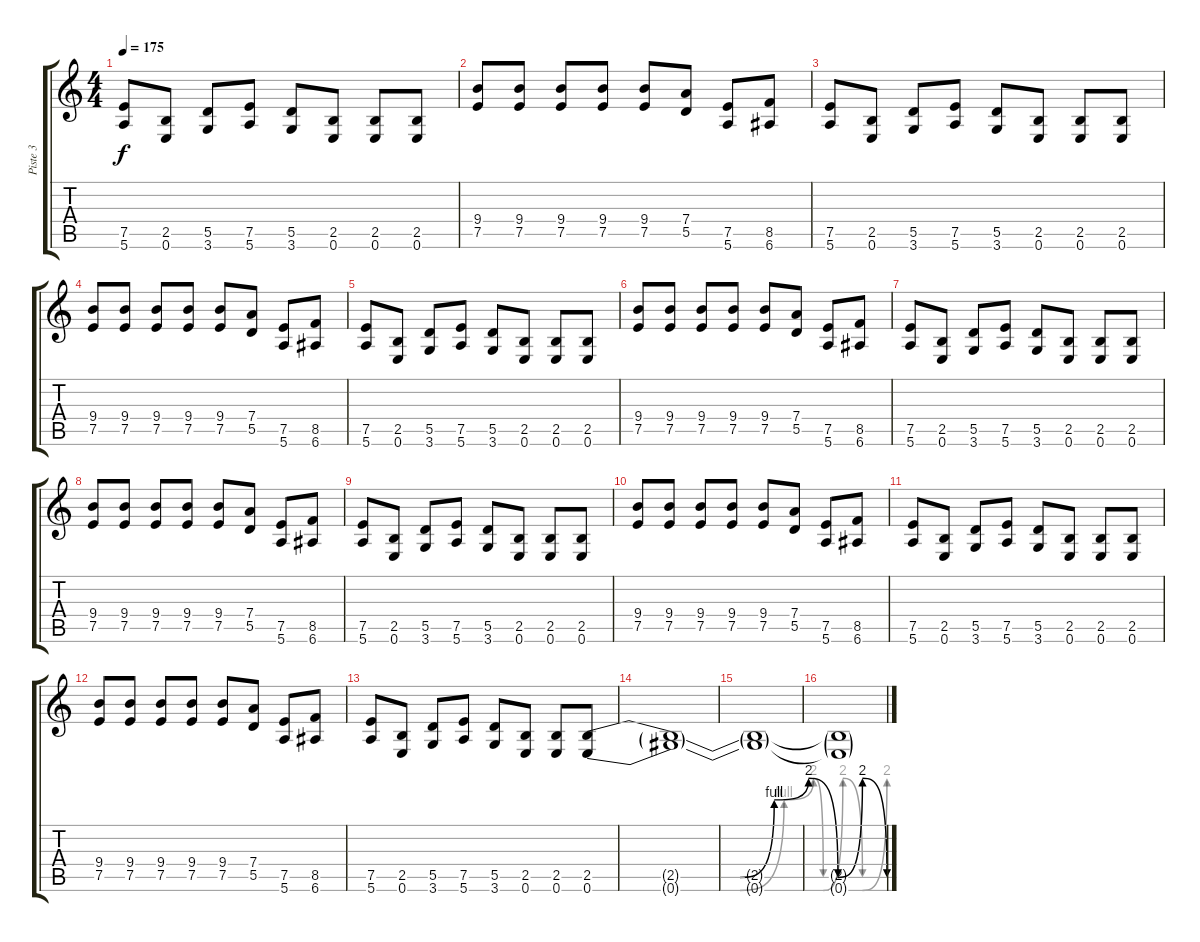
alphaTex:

\track ("Piste 3" "Piste 3") {instrument distortionguitar}
\staff {score tabs}
\tuning (E4 B3 G3 D3 A2 E2) {hide}
\ts (4 4)
\tempo 175
\clef g2
\ks c
(7.5 5.6).8{dy f} (2.5 0.6).8 (5.5 3.6).8 (7.5 5.6).8 (5.5 3.6).8 (2.5 0.6).8 (2.5 0.6).8 (2.5 0.6).8 |
(9.4 7.5).8 (9.4 7.5).8 (9.4 7.5).8 (9.4 7.5).8 (9.4 7.5).8 (7.4 5.5).8 (7.5 5.6).8 (8.5 6.6).8 |
(7.5 5.6).8 (2.5 0.6).8 (5.5 3.6).8 (7.5 5.6).8 (5.5 3.6).8 (2.5 0.6).8 (2.5 0.6).8 (2.5 0.6).8 |
(9.4 7.5).8 (9.4 7.5).8 (9.4 7.5).8 (9.4 7.5).8 (9.4 7.5).8 (7.4 5.5).8 (7.5 5.6).8 (8.5 6.6).8 |
(7.5 5.6).8 (2.5 0.6).8 (5.5 3.6).8 (7.5 5.6).8 (5.5 3.6).8 (2.5 0.6).8 (2.5 0.6).8 (2.5 0.6).8 |
(9.4 7.5).8 (9.4 7.5).8 (9.4 7.5).8 (9.4 7.5).8 (9.4 7.5).8 (7.4 5.5).8 (7.5 5.6).8 (8.5 6.6).8 |
(7.5 5.6).8 (2.5 0.6).8 (5.5 3.6).8 (7.5 5.6).8 (5.5 3.6).8 (2.5 0.6).8 (2.5 0.6).8 (2.5 0.6).8 |
(9.4 7.5).8 (9.4 7.5).8 (9.4 7.5).8 (9.4 7.5).8 (9.4 7.5).8 (7.4 5.5).8 (7.5 5.6).8 (8.5 6.6).8 |
(7.5 5.6).8 (2.5 0.6).8 (5.5 3.6).8 (7.5 5.6).8 (5.5 3.6).8 (2.5 0.6).8 (2.5 0.6).8 (2.5 0.6).8 |
(9.4 7.5).8 (9.4 7.5).8 (9.4 7.5).8 (9.4 7.5).8 (9.4 7.5).8 (7.4 5.5).8 (7.5 5.6).8 (8.5 6.6).8 |
(7.5 5.6).8 (2.5 0.6).8 (5.5 3.6).8 (7.5 5.6).8 (5.5 3.6).8 (2.5 0.6).8 (2.5 0.6).8 (2.5 0.6).8 |
(9.4 7.5).8 (9.4 7.5).8 (9.4 7.5).8 (9.4 7.5).8 (9.4 7.5).8 (7.4 5.5).8 (7.5 5.6).8 (8.5 6.6).8 |
(7.5 5.6).8 (2.5 0.6).8 (5.5 3.6).8 (7.5 5.6).8 (5.5 3.6).8 (2.5 0.6).8 (2.5 0.6).8 (2.5{be (custom 0 0 30 0 37 4 44 8 50 0 55 8 60 0)} 0.6{be (custom 0 0 30 0 39 4 45 8 47 0 51 8 55 0 60 8)}).8 |
(2.5{t} 0.6{t}).1 |
(2.5{t} 0.6{t}).1 |
(2.5{t} 0.6{t}).1
